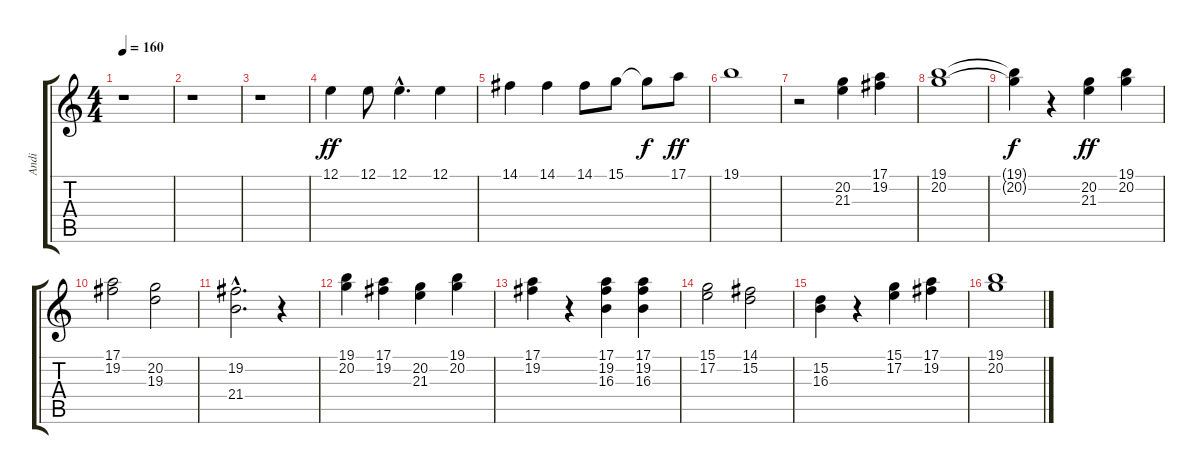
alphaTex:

\track ("Andi" "Andi") {instrument flute}
\staff {score tabs}
\tuning (E4 B3 G3 D3 A2 E2) {hide}
\ts (4 4)
\tempo 160
\clef g2
\ks c
r.1{dy ff} |
r.1 |
r.1 |
12.1.4 12.1.8 12.1{hac}.4{d} 12.1.4 |
14.1.4 14.1.4 14.1.8 15.1.8 15.1{t}.8{dy f} 17.1.8{dy ff} |
19.1.1 |
r.2 (20.2 21.3).4 (17.1 19.2).4 |
(19.1 20.2).1 |
(19.1{t} 20.2{t}).4{dy f} r.4 (20.2 21.3).4{dy ff} (19.1 20.2).4 |
(17.1 19.2).2 (20.2 19.3).2 |
(19.2{hac} 21.4{hac}).2{d} r.4 |
(19.1 20.2).4 (17.1 19.2).4 (20.2 21.3).4 (19.1 20.2).4 |
(17.1 19.2).4 r.4 (17.1 19.2 16.3).4 (17.1 19.2 16.3).4 |
(15.1 17.2).2 (14.1 15.2).2 |
(15.2 16.3).4 r.4 (15.1 17.2).4 (17.1 19.2).4 |
(19.1 20.2).1
